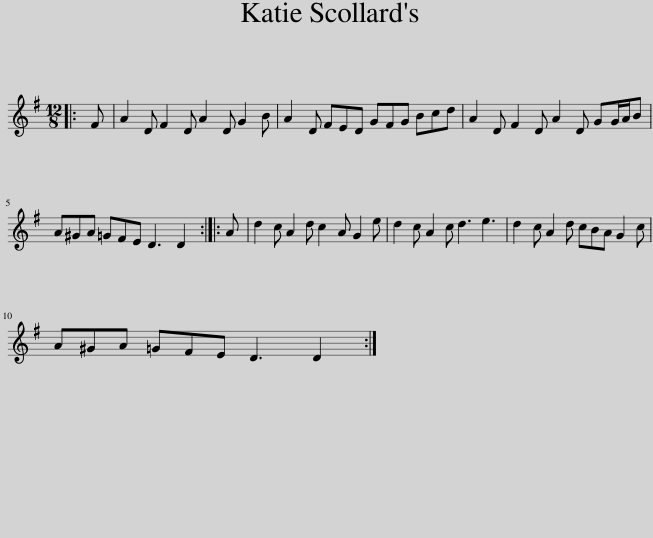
X:1
L:1/8
M:12/8
I:linebreak $
K:G
V:1 treble
V:1
|: F | A2 D F2 D A2 D G2 B | A2 D FED GFG Bcd | A2 D F2 D A2 D GG/A/B |$ A^GA =GFE D3 D2 :: %5
 A | d2 c A2 d c2 A G2 e | d2 c A2 c d3 e3 | d2 c A2 d cBA G2 c |$ A^GA =GFE D3 D2 :| %10
